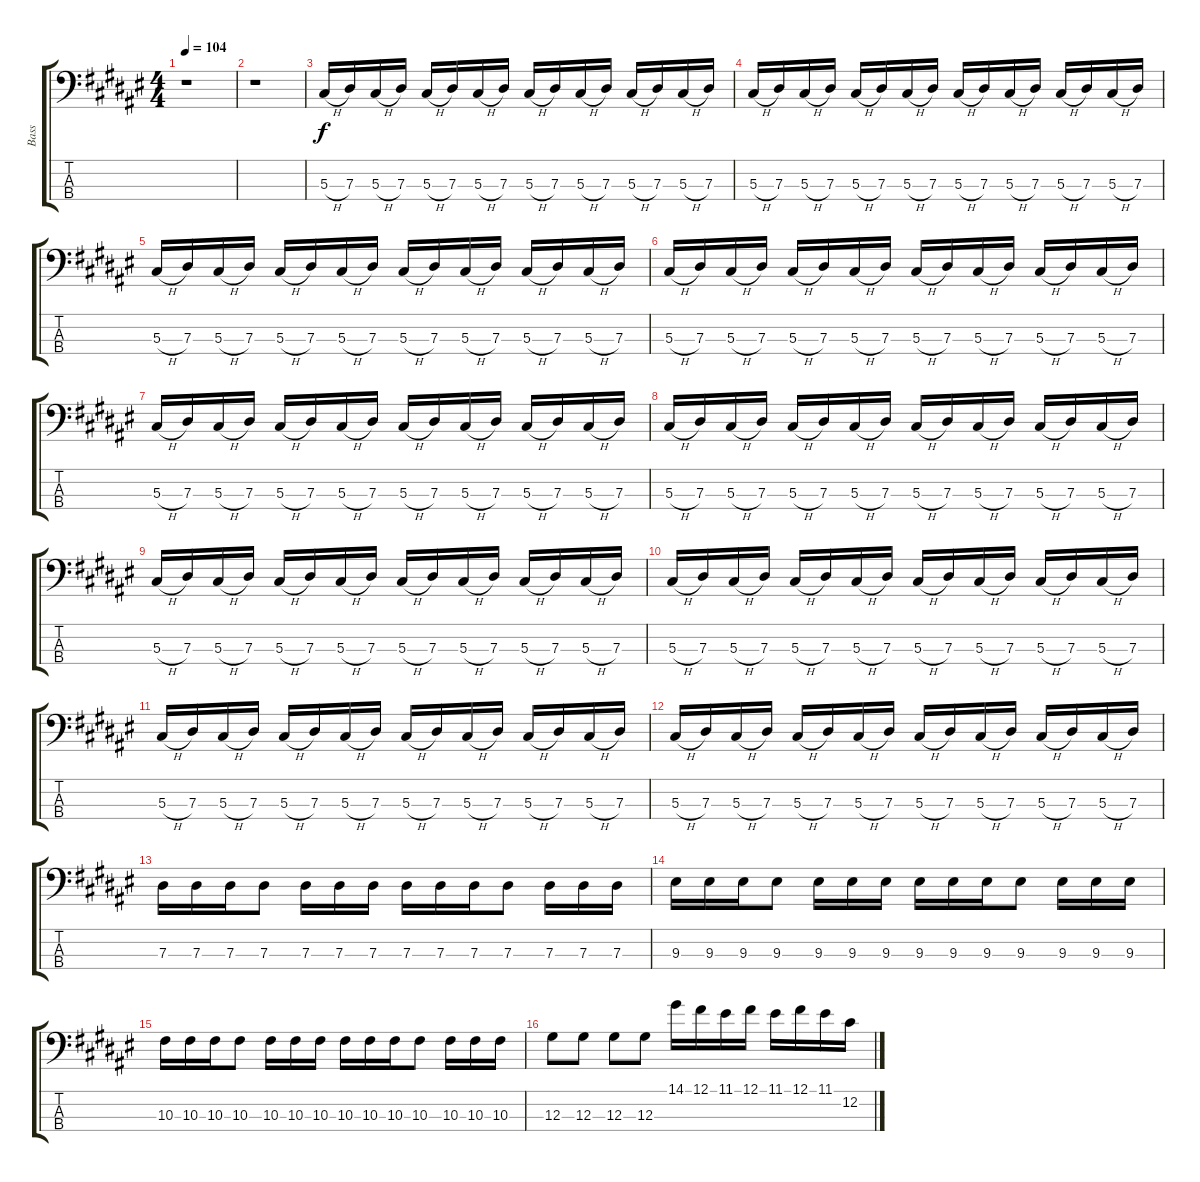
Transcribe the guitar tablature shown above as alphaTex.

\track ("Bass" "Bass") {instrument electricbassfinger}
\staff {score tabs}
\tuning (Gb2 Db2 Ab1 Eb1) {hide}
\ts (4 4)
\tempo 104
\clef f4
\ks f#
r.1{dy f} |
r.1 |
5.3{h}.16 7.3.16 5.3{h}.16 7.3.16 5.3{h}.16 7.3.16 5.3{h}.16 7.3.16 5.3{h}.16 7.3.16 5.3{h}.16 7.3.16 5.3{h}.16 7.3.16 5.3{h}.16 7.3.16 |
5.3{h}.16 7.3.16 5.3{h}.16 7.3.16 5.3{h}.16 7.3.16 5.3{h}.16 7.3.16 5.3{h}.16 7.3.16 5.3{h}.16 7.3.16 5.3{h}.16 7.3.16 5.3{h}.16 7.3.16 |
5.3{h}.16 7.3.16 5.3{h}.16 7.3.16 5.3{h}.16 7.3.16 5.3{h}.16 7.3.16 5.3{h}.16 7.3.16 5.3{h}.16 7.3.16 5.3{h}.16 7.3.16 5.3{h}.16 7.3.16 |
5.3{h}.16 7.3.16 5.3{h}.16 7.3.16 5.3{h}.16 7.3.16 5.3{h}.16 7.3.16 5.3{h}.16 7.3.16 5.3{h}.16 7.3.16 5.3{h}.16 7.3.16 5.3{h}.16 7.3.16 |
5.3{h}.16 7.3.16 5.3{h}.16 7.3.16 5.3{h}.16 7.3.16 5.3{h}.16 7.3.16 5.3{h}.16 7.3.16 5.3{h}.16 7.3.16 5.3{h}.16 7.3.16 5.3{h}.16 7.3.16 |
5.3{h}.16 7.3.16 5.3{h}.16 7.3.16 5.3{h}.16 7.3.16 5.3{h}.16 7.3.16 5.3{h}.16 7.3.16 5.3{h}.16 7.3.16 5.3{h}.16 7.3.16 5.3{h}.16 7.3.16 |
5.3{h}.16 7.3.16 5.3{h}.16 7.3.16 5.3{h}.16 7.3.16 5.3{h}.16 7.3.16 5.3{h}.16 7.3.16 5.3{h}.16 7.3.16 5.3{h}.16 7.3.16 5.3{h}.16 7.3.16 |
5.3{h}.16 7.3.16 5.3{h}.16 7.3.16 5.3{h}.16 7.3.16 5.3{h}.16 7.3.16 5.3{h}.16 7.3.16 5.3{h}.16 7.3.16 5.3{h}.16 7.3.16 5.3{h}.16 7.3.16 |
5.3{h}.16 7.3.16 5.3{h}.16 7.3.16 5.3{h}.16 7.3.16 5.3{h}.16 7.3.16 5.3{h}.16 7.3.16 5.3{h}.16 7.3.16 5.3{h}.16 7.3.16 5.3{h}.16 7.3.16 |
5.3{h}.16 7.3.16 5.3{h}.16 7.3.16 5.3{h}.16 7.3.16 5.3{h}.16 7.3.16 5.3{h}.16 7.3.16 5.3{h}.16 7.3.16 5.3{h}.16 7.3.16 5.3{h}.16 7.3.16 |
7.3.16 7.3.16 7.3.16 7.3.8 7.3.16 7.3.16 7.3.16 7.3.16 7.3.16 7.3.16 7.3.8 7.3.16 7.3.16 7.3.16 |
9.3.16 9.3.16 9.3.16 9.3.8 9.3.16 9.3.16 9.3.16 9.3.16 9.3.16 9.3.16 9.3.8 9.3.16 9.3.16 9.3.16 |
10.3.16 10.3.16 10.3.16 10.3.8 10.3.16 10.3.16 10.3.16 10.3.16 10.3.16 10.3.16 10.3.8 10.3.16 10.3.16 10.3.16 |
12.3.8 12.3.8 12.3.8 12.3.8 14.1.16 12.1.16 11.1.16 12.1.16 11.1.16 12.1.16 11.1.16 12.2.16
